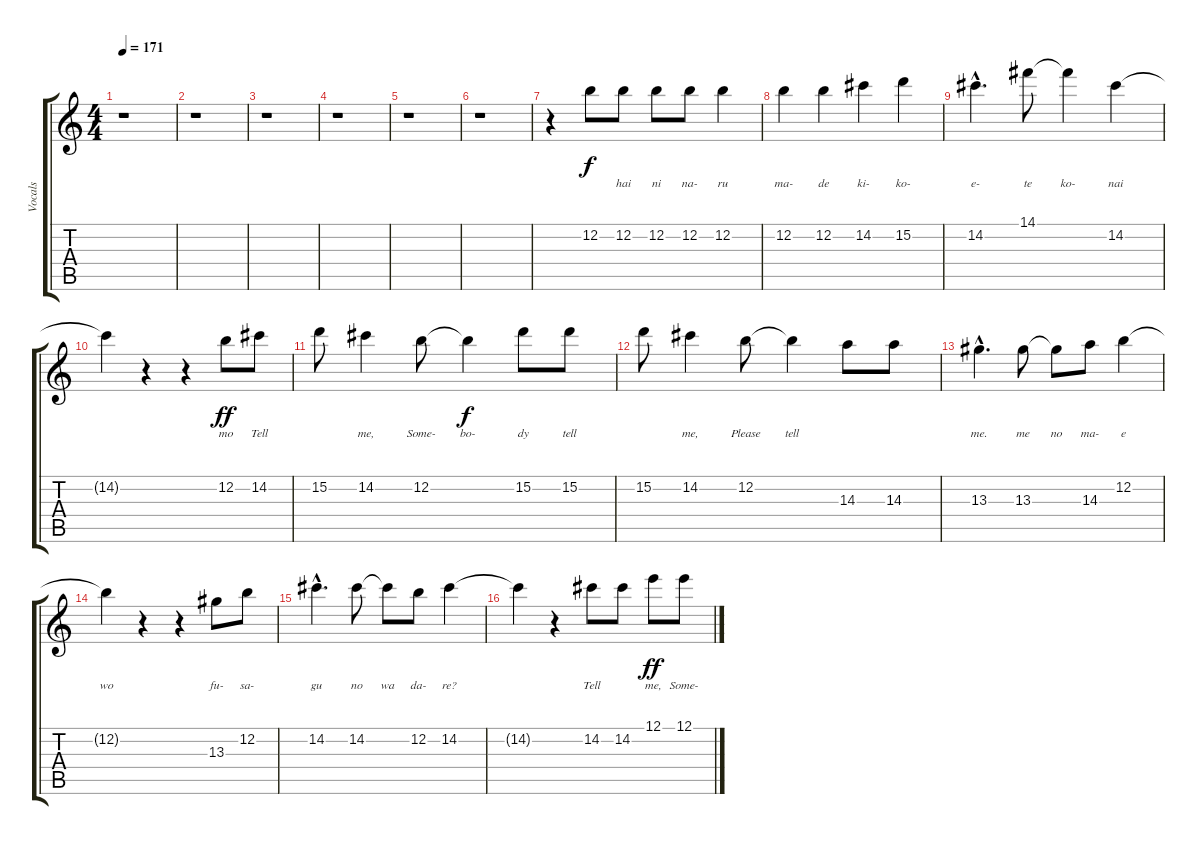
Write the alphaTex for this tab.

\track ("Vocals" "Vocals") {instrument distortionguitar}
\staff {score tabs}
\tuning (E4 B3 G3 D3 A2 E2) {hide}
\ts (4 4)
\tempo 171
\clef g2
\ks c
r.1{dy f} |
r.1 |
r.1 |
r.1 |
r.1 |
r.1 |
r.4 12.2.8{lyrics (0 "") lyrics (1 "") lyrics (2 "") lyrics (3 "") lyrics (4 "")} 12.2.8{lyrics (0 "hai") lyrics (1 "") lyrics (2 "") lyrics (3 "") lyrics (4 "")} 12.2.8{lyrics (0 "ni") lyrics (1 "") lyrics (2 "") lyrics (3 "") lyrics (4 "")} 12.2.8{lyrics (0 "na-") lyrics (1 "") lyrics (2 "") lyrics (3 "") lyrics (4 "")} 12.2.4{lyrics (0 "ru") lyrics (1 "") lyrics (2 "") lyrics (3 "") lyrics (4 "")} |
12.2.4{lyrics (0 "ma-") lyrics (1 "") lyrics (2 "") lyrics (3 "") lyrics (4 "")} 12.2.4{lyrics (0 "de") lyrics (1 "") lyrics (2 "") lyrics (3 "") lyrics (4 "")} 14.2.4{lyrics (0 "ki-") lyrics (1 "") lyrics (2 "") lyrics (3 "") lyrics (4 "")} 15.2.4{lyrics (0 "ko-") lyrics (1 "") lyrics (2 "") lyrics (3 "") lyrics (4 "")} |
14.2{hac}.4{d lyrics (0 "e-") lyrics (1 "") lyrics (2 "") lyrics (3 "") lyrics (4 "")} 14.1.8{lyrics (0 "te") lyrics (1 "") lyrics (2 "") lyrics (3 "") lyrics (4 "")} 14.1{t}.4{lyrics (0 "ko-") lyrics (1 "") lyrics (2 "") lyrics (3 "") lyrics (4 "")} 14.2.4{lyrics (0 "nai") lyrics (1 "") lyrics (2 "") lyrics (3 "") lyrics (4 "")} |
14.2{t}.4{lyrics (0 "") lyrics (1 "") lyrics (2 "") lyrics (3 "") lyrics (4 "")} r.4 r.4 12.2.8{lyrics (0 "mo") lyrics (1 "") lyrics (2 "") lyrics (3 "") lyrics (4 "") dy ff} 14.2.8{lyrics (0 "Tell") lyrics (1 "") lyrics (2 "") lyrics (3 "") lyrics (4 "")} |
15.2.8{lyrics (0 "") lyrics (1 "") lyrics (2 "") lyrics (3 "") lyrics (4 "")} 14.2.4{lyrics (0 "me,") lyrics (1 "") lyrics (2 "") lyrics (3 "") lyrics (4 "")} 12.2.8{lyrics (0 "Some-") lyrics (1 "") lyrics (2 "") lyrics (3 "") lyrics (4 "")} 12.2{t}.4{lyrics (0 "bo-") lyrics (1 "") lyrics (2 "") lyrics (3 "") lyrics (4 "") dy f} 15.2.8{lyrics (0 "dy") lyrics (1 "") lyrics (2 "") lyrics (3 "") lyrics (4 "")} 15.2.8{lyrics (0 "tell") lyrics (1 "") lyrics (2 "") lyrics (3 "") lyrics (4 "")} |
15.2.8{lyrics (0 "") lyrics (1 "") lyrics (2 "") lyrics (3 "") lyrics (4 "")} 14.2.4{lyrics (0 "me,") lyrics (1 "") lyrics (2 "") lyrics (3 "") lyrics (4 "")} 12.2.8{lyrics (0 "Please") lyrics (1 "") lyrics (2 "") lyrics (3 "") lyrics (4 "")} 12.2{t}.4{lyrics (0 "tell") lyrics (1 "") lyrics (2 "") lyrics (3 "") lyrics (4 "")} 14.3.8{lyrics (0 "") lyrics (1 "") lyrics (2 "") lyrics (3 "") lyrics (4 "")} 14.3.8{lyrics (0 "") lyrics (1 "") lyrics (2 "") lyrics (3 "") lyrics (4 "")} |
13.3{hac}.4{d lyrics (0 "me.") lyrics (1 "") lyrics (2 "") lyrics (3 "") lyrics (4 "")} 13.3.8{lyrics (0 "me") lyrics (1 "") lyrics (2 "") lyrics (3 "") lyrics (4 "")} 13.3{t}.8{lyrics (0 "no") lyrics (1 "") lyrics (2 "") lyrics (3 "") lyrics (4 "")} 14.3.8{lyrics (0 "ma-") lyrics (1 "") lyrics (2 "") lyrics (3 "") lyrics (4 "")} 12.2.4{lyrics (0 "e") lyrics (1 "") lyrics (2 "") lyrics (3 "") lyrics (4 "")} |
12.2{t}.4{lyrics (0 "wo") lyrics (1 "") lyrics (2 "") lyrics (3 "") lyrics (4 "")} r.4 r.4 13.3.8{lyrics (0 "fu-") lyrics (1 "") lyrics (2 "") lyrics (3 "") lyrics (4 "")} 12.2.8{lyrics (0 "sa-") lyrics (1 "") lyrics (2 "") lyrics (3 "") lyrics (4 "")} |
14.2{hac}.4{d lyrics (0 "gu") lyrics (1 "") lyrics (2 "") lyrics (3 "") lyrics (4 "")} 14.2.8{lyrics (0 "no") lyrics (1 "") lyrics (2 "") lyrics (3 "") lyrics (4 "")} 14.2{t}.8{lyrics (0 "wa") lyrics (1 "") lyrics (2 "") lyrics (3 "") lyrics (4 "")} 12.2.8{lyrics (0 "da-") lyrics (1 "") lyrics (2 "") lyrics (3 "") lyrics (4 "")} 14.2.4{lyrics (0 "re?") lyrics (1 "") lyrics (2 "") lyrics (3 "") lyrics (4 "")} |
14.2{t}.4{lyrics (0 "") lyrics (1 "") lyrics (2 "") lyrics (3 "") lyrics (4 "")} r.4 14.2.8{lyrics (0 "Tell") lyrics (1 "") lyrics (2 "") lyrics (3 "") lyrics (4 "")} 14.2.8{lyrics (0 "") lyrics (1 "") lyrics (2 "") lyrics (3 "") lyrics (4 "")} 12.1.8{lyrics (0 "me,") lyrics (1 "") lyrics (2 "") lyrics (3 "") lyrics (4 "") dy ff} 12.1.8{lyrics (0 "Some-") lyrics (1 "") lyrics (2 "") lyrics (3 "") lyrics (4 "")}
